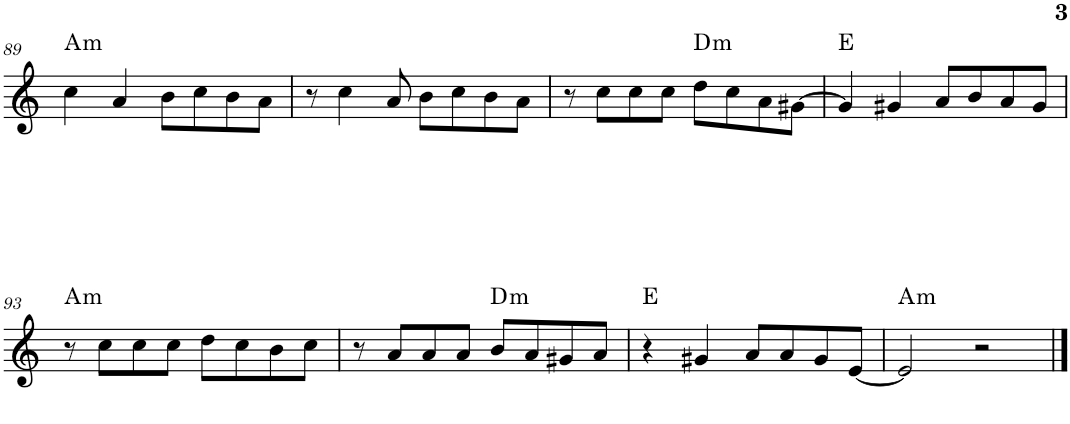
**kern	**harte
*part1	*part1
*staff1	*
*I"Piano	*
*I'Pno.	*
!!LO:PB:g=z
*clefG2	*
*k[]	*
*M4/4	*
=89	=89
!	!LO:H:kt=m
4cc\	A:min
4a/	.
8b\L	.
8cc\	.
8b\	.
8a\J	.
=90	=90
8r	.
4cc\	.
8a/	.
8b\L	.
8cc\	.
8b\	.
8a\J	.
=91	=91
8r	.
8cc\L	.
8cc\	.
8cc\J	.
!	!LO:H:kt=m
8dd\L	D:min
8cc\	.
8a\	.
[8g#X\J	.
=92	=92
4g#/]	E:maj
4g#X/	.
8a/L	.
8b/	.
8a/	.
8g#/J	.
!!LO:LB:g=z
=93	=93
!	!LO:H:kt=m
8r	A:min
8cc\L	.
8cc\	.
8cc\J	.
8dd\L	.
8cc\	.
8b\	.
8cc\J	.
=94	=94
8r	.
8a/L	.
8a/	.
8a/J	.
!	!LO:H:kt=m
8b/L	D:min
8a/	.
8g#X/	.
8a/J	.
=95	=95
4r	E:maj
4g#X/	.
8a/L	.
8a/	.
8g#/	.
[8e/J	.
=96	=96
!	!LO:H:kt=m
2e/]	A:min
2r	.
==	==
*-	*-
